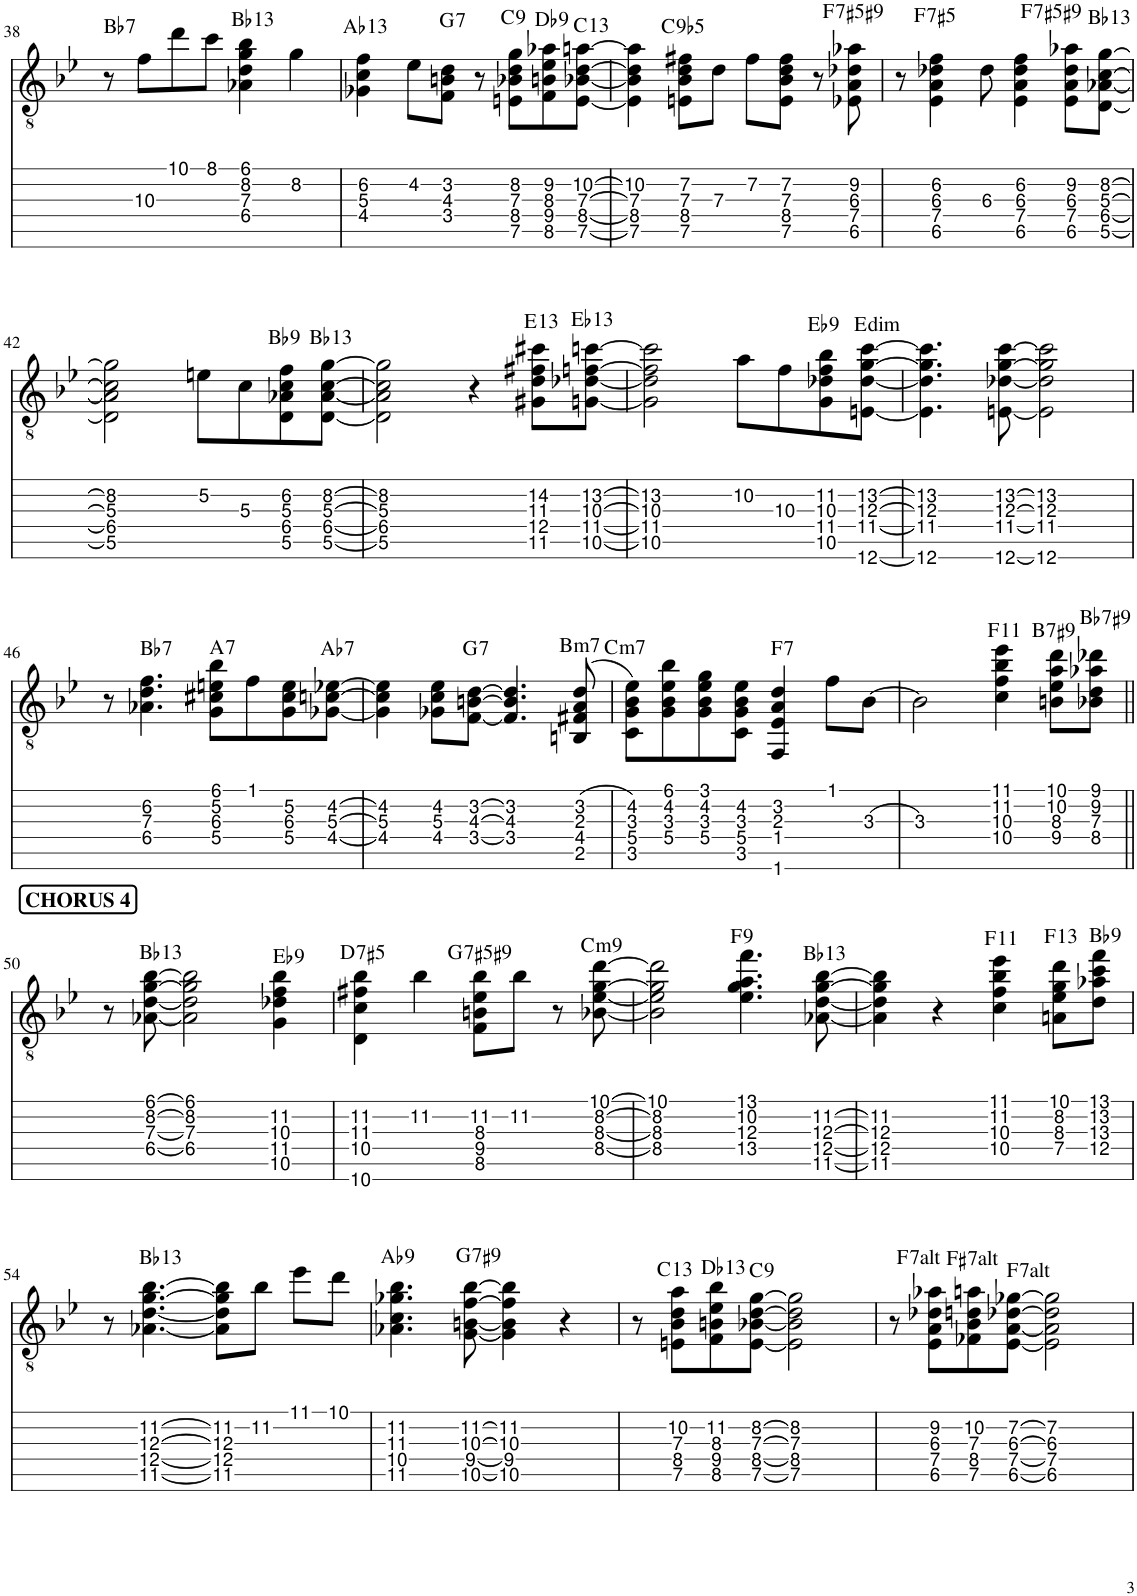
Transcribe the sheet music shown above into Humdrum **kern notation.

**kern	**kern	**harte
*part1	*part1	*part1
*staff2	*staff1	*
*I"Chitarra elettrica	*	*
*I'Chit. el.	*	*
!!LO:PB:g=z
*	*clefGv2	*
*k[b-e-]	*k[b-e-]	*
*M4/4	*M4/4	*
=38	=38	=38
!	!	!LO:H:kt=7
8r	8r	Bb:7
8f	8f\L	.
8ddL	8dd\	.
8ccJ	8cc\J	.
!	!	!LO:H:kt=13
4A-X 4d 4g 4b-	4A-X\ 4d\ 4g\ 4b-\	Bb:9(11,13)
4g	4g\	.
=39	=39	=39
!	!	!LO:H:kt=13
4G- 4c 4f	4G-X\ 4c\ 4f\	Ab:9(11,13)
8e-L	8e-\L	.
!	!	!LO:H:kt=7
8F\ 8B\ 8d\J	8F\ 8Bn\ 8d\J	G:7
8r	8r	.
!	!	!LO:H:kt=9
8En 8B- 8d 8g	8En\ 8B-X\ 8d\ 8g\L	C:9
!	!	!LO:H:kt=9
8F\ 8B\ 8e-\ 8a-\L	8F\ 8Bn\ 8e-\ 8a-X\	Db:9
!	!	!LO:H:kt=13
[8En\ [8B-\ [8d\ [8a\J	[8E\ [8B-X\ [8d\ [8an\J	C:9(11,13)
=40	=40	=40
4E] 4B-] 4d] 4a]	4E\] 4B-\] 4d\] 4a\]	.
!	!	!LO:H:kt=9
8En\ 8B-X\ 8d\ 8f#X\L	8En\ 8B-\ 8d\ 8f#X\L	C:(3,b5,b7,9)
8dJ	8d\J	.
8f#L	8f#\L	.
8E\ 8B-\ 8d\ 8f#\J	8E\ 8B-\ 8d\ 8f#\J	.
8r	8r	.
!	!	!LO:H:kt=7
8E-X 8A 8d-X 8a-X	8E-X\ 8A\ 8d-X\ 8a-X\	F:(3,#5,b7,#9)
=41	=41	=41
8r	8r	.
!	!	!LO:H:kt=7
4E- 4A 4d- 4f	4E-\ 4A\ 4d-X\ 4f\	F:(3,#5,b7)
8d-	8d-\	.
4E- 4A 4d- 4f	4E-\ 4A\ 4d-\ 4f\	.
!	!	!LO:H:kt=7
8E-\ 8A\ 8d-\ 8a-X\L	8E-\ 8A\ 8d-\ 8a-X\L	F:(3,#5,b7,#9)
!	!	!LO:H:kt=13
[8D\ [8A-X\ [8c\ [8g\J	[8D\ [8A-X\ [8c\ [8g\J	Bb:9(11,13)
!!LO:LB:g=z
=42	=42	=42
2D] 2A-] 2c] 2g]	2D\] 2A-\] 2c\] 2g\]	.
8enL	8en\L	.
8cJ	8c\	.
!	!	!LO:H:kt=9
8D\ 8A-\ 8c\ 8f\L	8D\ 8A-X\ 8c\ 8f\	Bb:9
!	!	!LO:H:kt=13
[8D\ [8A-\ [8c\ [8g\J	[8D\ [8A-\ [8c\ [8g\J	Bb:9(11,13)
=43	=43	=43
2D] 2A-] 2c] 2g]	2D\] 2A-\] 2c\] 2g\]	.
4r	4r	.
!	!	!LO:H:kt=13
8G#X\ 8d\ 8f#X\ 8cc#X\L	8G#X\ 8d\ 8f#X\ 8cc#X\L	E:9(11,13)
!	!	!LO:H:kt=13
[8Gn\ [8d-X\ [8fn\ [8ccn\J	[8Gn\ [8d-X\ [8fn\ [8ccn\J	Eb:9(11,13)
=44	=44	=44
2G] 2d-] 2f] 2cc]	2G\] 2d-\] 2f\] 2cc\]	.
8aL	8a\L	.
8fJ	8f\	.
!	!	!LO:H:kt=9
8G\ 8d-\ 8f\ 8b-\L	8G\ 8d-X\ 8f\ 8b-\	Eb:9
!	!	!LO:H:kt=dim
[8En\ [8d-\ [8g\ [8cc\J	[8En\ [8d-\ [8g\ [8cc\J	E:dim
=45	=45	=45
4.E] 4.d-] 4.g] 4.cc]	4.E\] 4.d-\] 4.g\] 4.cc\]	.
[8En [8d- [8g [8cc	[8En\ [8d-X\ [8g\ [8cc\	.
2En] 2d-] 2g] 2cc]	2E\] 2d-\] 2g\] 2cc\]	.
!!LO:LB:g=z
=46	=46	=46
8r	8r	.
!	!	!LO:H:kt=7
4.A-X 4.d 4.f	4.A-X\ 4.d\ 4.f\	Bb:7
!	!	!LO:H:kt=7
8G\ 8c#X\ 8en\ 8b-\L	8G\ 8c#X\ 8en\ 8b-\L	A:7
8fJ	8f\	.
8G\ 8c#\ 8e\L	8G\ 8c#\ 8e\	.
!	!	!LO:H:kt=7
[8G-X\ [8cn\ [8e-X\J	[8G-X\ [8cn\ [8e-X\J	Ab:7
=47	=47	=47
4G-] 4c] 4e-]	4G-\] 4c\] 4e-\]	.
8G-X\ 8c\ 8e-\L	8G-X\ 8c\ 8e-\L	.
!	!	!LO:H:kt=7
[8F\ [8Bn\ [8d\J	[8F\ [8Bn\ [8d\J	G:7
4.F] 4.B] 4.d]	4.F/] 4.B/] 4.d/]	.
!	!	!LO:H:kt=m7
8BBn 8F#X 8A 8d	(8BBn/ 8F#X/ 8A/ 8d/	B:min7
=48	=48	=48
!	!	!LO:H:kt=m7
8C\ 8G\ 8B-\ 8e-\L	8C\ 8G\ 8B-\ 8e-\L)	C:min7
8G\ 8B-\ 8e-\ 8b-\J	8G\ 8B-\ 8e-\ 8b-\	.
8G\ 8B-\ 8e-\ 8g\L	8G\ 8B-\ 8e-\ 8g\	.
8C\ 8G\ 8B-\ 8e-\J	8C\ 8G\ 8B-\ 8e-\J	.
!	!	!LO:H:kt=7
4FF 4E- 4A 4d	4FF/ 4E-/ 4A/ 4d/	F:7
8fL	8f\L	.
[8B-J	[8B-\J	.
=49	=49	=49
2B-]	2B-\]	.
!	!	!LO:H:kt=11
4c 4f 4b- 4ee-	4c\ 4f\ 4b-\ 4ee-\	F:9(11)
!	!	!LO:H:kt=7
8B\ 8e-\ 8a\ 8dd\L	8Bn\ 8e-\ 8a\ 8dd\L	B:7(#9)
!	!	!LO:H:kt=7
8B-\ 8d\ 8a-\ 8dd-X\J	8B-X\ 8d\ 8a-X\ 8dd-X\J	Bb:7(#9)
!!LO:LB:g=z
!!LO:REH:place=s1:a:B:cj:t=CHORUS 4
=50||	=50||	=50||
8r	8r	.
!	!	!LO:H:kt=13
[8A-X [8d [8g [8b-	[8A-X\ [8d\ [8g\ [8b-\	Bb:9(11,13)
2A-] 2d] 2g] 2b-]	2A-\] 2d\] 2g\] 2b-\]	.
!	!	!LO:H:kt=9
4G 4d- 4f 4b-	4G\ 4d-X\ 4f\ 4b-\	Eb:9
=51	=51	=51
!	!	!LO:H:kt=7
4D 4c 4f# 4b-	4D\ 4c\ 4f#X\ 4b-\	D:(3,#5,b7)
4b-	4b-\	.
!	!	!LO:H:kt=7
8Fn\ 8Bn\ 8e-X\ 8b-\L	8F\ 8Bn\ 8e-\ 8b-\L	G:(3,#5,b7,#9)
8b-J	8b-\J	.
8r	8r	.
!	!	!LO:H:kt=m9
[8B-X [8e- [8g [8dd	[8B-X\ [8e-\ [8g\ [8dd\	C:min9
=52	=52	=52
2B-] 2e-] 2g] 2dd]	2B-\] 2e-\] 2g\] 2dd\]	.
!	!	!LO:H:kt=9
4.e- 4.g 4.a 4.ff	4.e-\ 4.g\ 4.a\ 4.ff\	F:9
!	!	!LO:H:kt=13
[8A-X [8d [8g [8b-	[8A-X\ [8d\ [8g\ [8b-\	Bb:9(11,13)
=53	=53	=53
4A-X] 4d] 4g] 4b-]	4A-\] 4d\] 4g\] 4b-\]	.
4r	4r	.
!	!	!LO:H:kt=11
4c 4f 4b- 4ee-	4c\ 4f\ 4b-\ 4ee-\	F:9(11)
!	!	!LO:H:kt=13
8A\ 8e-\ 8g\ 8dd\L	8An\ 8e-\ 8g\ 8dd\L	F:9(11,13)
!	!	!LO:H:kt=9
8d\ 8a-X\ 8cc\ 8ff\J	8d\ 8a-X\ 8cc\ 8ff\J	Bb:9
!!LO:LB:g=z
=54	=54	=54
8r	8r	.
!	!	!LO:H:kt=13
[4.A- [4.d [4.g [4.b-	[4.A-X\ [4.d\ [4.g\ [4.b-\	Bb:9(11,13)
8A-]\ 8d]\ 8g]\ 8b-]\L	8A-\] 8d\] 8g\] 8b-\]L	.
8b-J	8b-\J	.
8ee-L	8ee-\L	.
8ddnJ	8dd\J	.
=55	=55	=55
!	!	!LO:H:kt=9
4.A-X 4.c 4.g-X 4.b-	4.A-X\ 4.c\ 4.g-X\ 4.b-\	Ab:9
!	!	!LO:H:kt=7
[8G [8B [8f [8b-	[8G\ [8Bn\ [8f\ [8b-\	G:7(#9)
4G] 4Bn] 4f] 4b-]	4G\] 4B\] 4f\] 4b-\]	.
4r	4r	.
=56	=56	=56
8r	8r	.
!	!	!LO:H:kt=13
8En 8B- 8d 8a	8En\ 8B-\ 8d\ 8a\L	C:9(11,13)
!	!	!LO:H:kt=13
8F\ 8Bn\ 8e-\ 8b-\L	8F\ 8Bn\ 8e-\ 8b-\	Db:9(11,13)
!	!	!LO:H:kt=9
[8E\ [8B-X\ [8d\ [8g\J	[8E\ [8B-X\ [8d\ [8g\J	C:9
2E] 2B-] 2d] 2g]	2E\] 2B-\] 2d\] 2g\]	.
=57	=57	=57
8r	8r	.
!	!	!LO:H:kt=7
8E- 8A 8d-X 8a-X	8E-\ 8A\ 8d-X\ 8a-X\L	F:(3,b5,#5,b7,b9,#9)
!	!	!LO:H:kt=7
8F-X\ 8B-\ 8dn\ 8an\L	8F-X\ 8B-\ 8dn\ 8an\	F#:(3,b5,#5,b7,b9,#9)
!	!	!LO:H:kt=7
[8E-\ [8A\ [8d-X\ [8g-X\J	[8E-\ [8A\ [8d-X\ [8g-X\J	F:(3,b5,#5,b7,b9,#9)
2E-] 2A] 2d-] 2g-]	2E-\] 2A\] 2d-\] 2g-\]	.
=	=	=
*-	*-	*-
